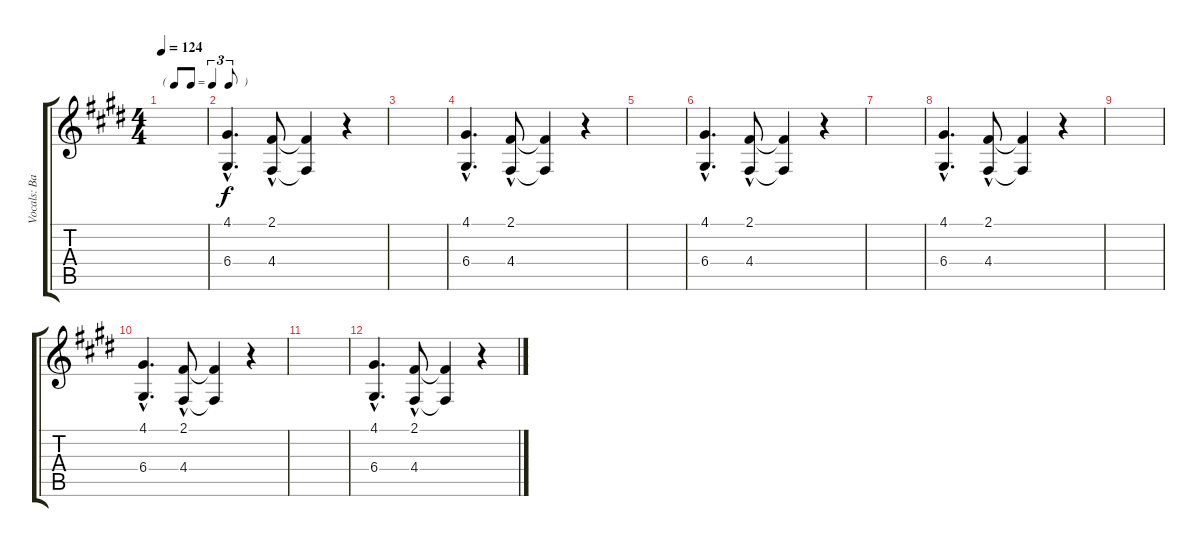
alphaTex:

\track ("Vocals: Band" "Vocals: Ba") {instrument pad4choir}
\staff {score tabs}
\tuning (E4 B3 G3 D3 A2 E2) {hide}
\ts (4 4)
\tf triplet8th
\tempo 124
\clef g2
\ks e
|
(4.1{hac} 6.4{hac}).4{d} (2.1{hac} 4.4{hac}).8 (2.1{t} 4.4{t}).4 r.4 |
|
(4.1{hac} 6.4{hac}).4{d} (2.1{hac} 4.4{hac}).8 (2.1{t} 4.4{t}).4 r.4 |
|
(4.1{hac} 6.4{hac}).4{d} (2.1{hac} 4.4{hac}).8 (2.1{t} 4.4{t}).4 r.4 |
|
(4.1{hac} 6.4{hac}).4{d} (2.1{hac} 4.4{hac}).8 (2.1{t} 4.4{t}).4 r.4 |
|
(4.1{hac} 6.4{hac}).4{d} (2.1{hac} 4.4{hac}).8 (2.1{t} 4.4{t}).4 r.4 |
|
(4.1{hac} 6.4{hac}).4{d} (2.1{hac} 4.4{hac}).8 (2.1{t} 4.4{t}).4 r.4
